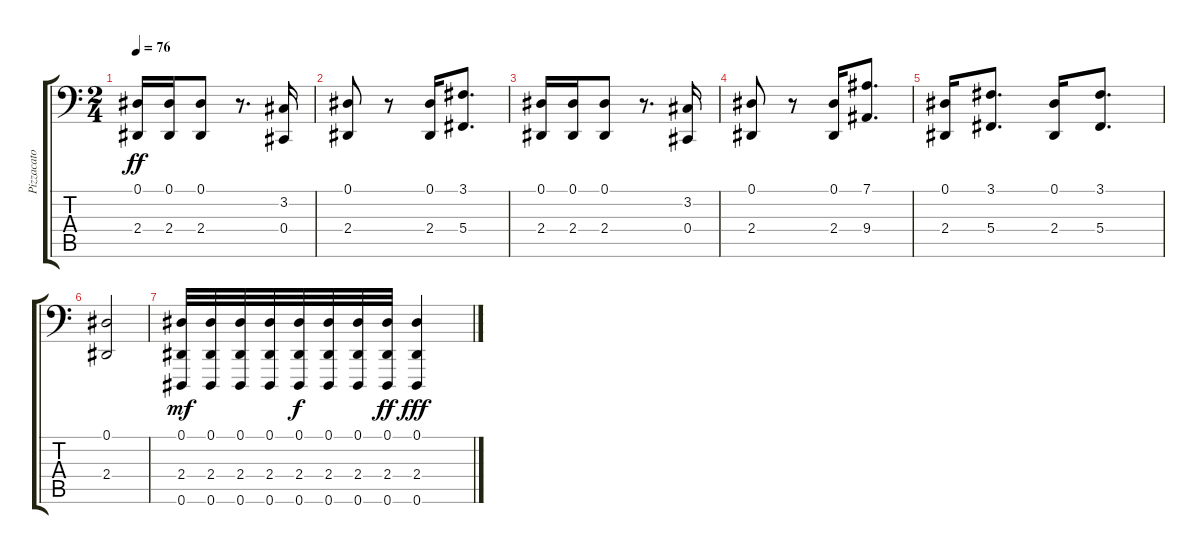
\track ("Pizzacato / Timpani" "Pizzacato ") {instrument pizzicatostrings}
\staff {score tabs}
\tuning (Eb3 Bb2 Gb2 Db2 Ab1 Eb1) {hide}
\ts (2 4)
\tempo 76
\clef f4
\ks c
(0.1 2.4).16{dy ff instrument timpani} (0.1 2.4).16 (0.1 2.4).8 r.8{d} (3.2 0.4).16 |
(0.1 2.4).8 r.8 (0.1 2.4).16 (3.1 5.4).8{d} |
(0.1 2.4).16 (0.1 2.4).16 (0.1 2.4).8 r.8{d} (3.2 0.4).16 |
(0.1 2.4).8 r.8 (0.1 2.4).16 (7.1 9.4).8{d} |
(0.1 2.4).16 (3.1 5.4).8{d} (0.1 2.4).16 (3.1 5.4).8{d} |
(0.1 2.4).2 |
(0.1 2.4 0.6).32{dy mf} (0.1 2.4 0.6).32 (0.1 2.4 0.6).32 (0.1 2.4 0.6).32 (0.1 2.4 0.6).32{dy f} (0.1 2.4 0.6).32 (0.1 2.4 0.6).32 (0.1 2.4 0.6).32{dy ff} (0.1 2.4 0.6).4{dy fff}
